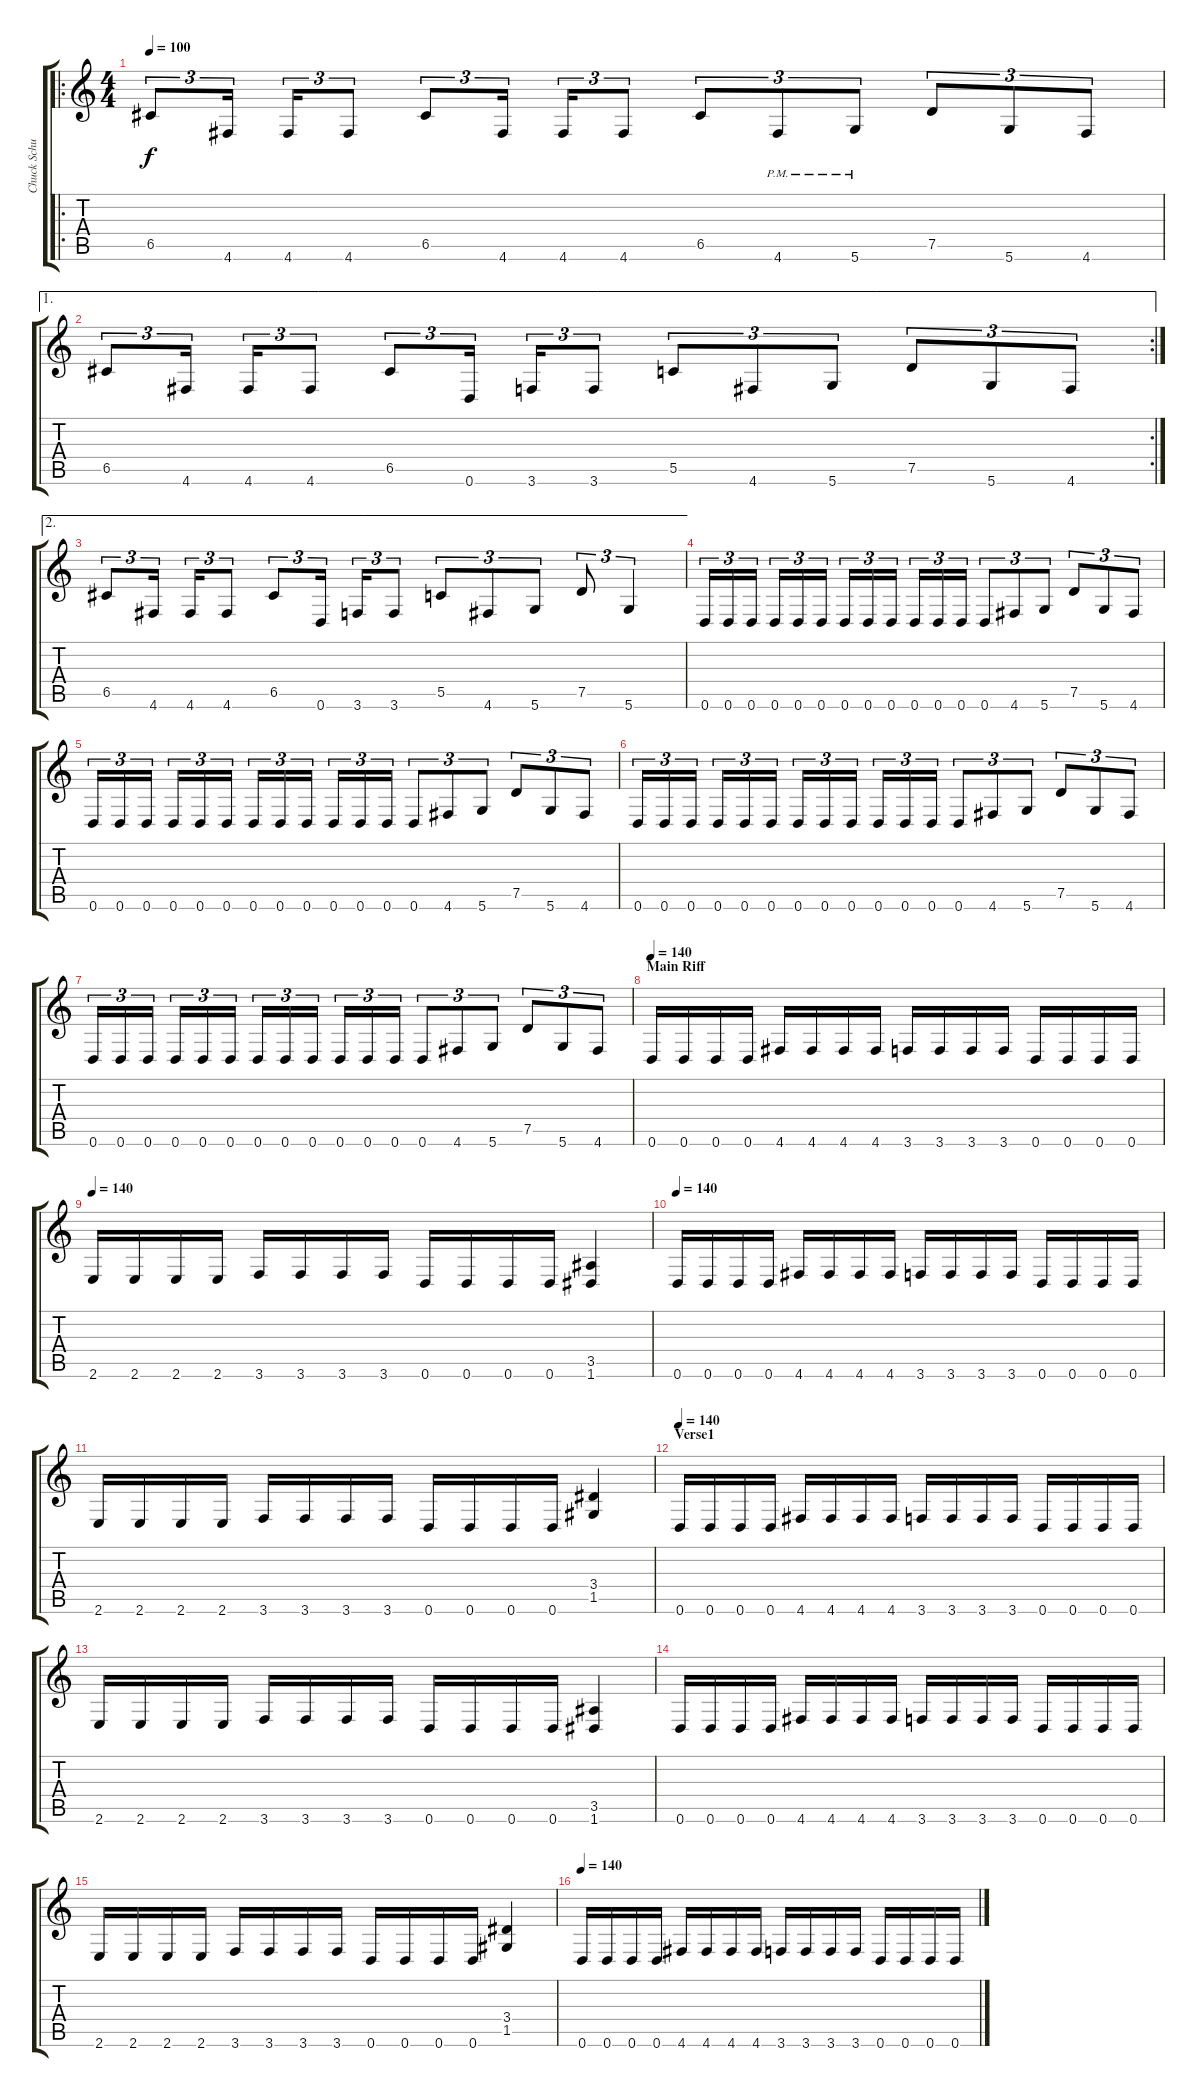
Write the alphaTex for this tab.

\track ("Chuck Schuldiner" "Chuck Schu") {instrument distortionguitar}
\staff {score tabs}
\tuning (D4 A3 F3 C3 G2 D2) {hide}
\ro
\ts (4 4)
\tempo 100
\clef g2
\ks c
6.5.8{tu (3 2) dy f instrument distortionguitar} 4.6.16{tu (3 2)} 4.6.16{tu (3 2)} 4.6.8{tu (3 2)} 6.5.8{tu (3 2)} 4.6.16{tu (3 2)} 4.6.16{tu (3 2)} 4.6.8{tu (3 2)} 6.5.8{tu (3 2)} 4.6{pm}.8{tu (3 2)} 5.6{pm}.8{tu (3 2)} 7.5.8{tu (3 2)} 5.6.8{tu (3 2)} 4.6.8{tu (3 2)} |
\ae 1
\rc 2
6.5.8{tu (3 2)} 4.6.16{tu (3 2)} 4.6.16{tu (3 2)} 4.6.8{tu (3 2)} 6.5.8{tu (3 2)} 0.6.16{tu (3 2)} 3.6.16{tu (3 2)} 3.6.8{tu (3 2)} 5.5.8{tu (3 2)} 4.6.8{tu (3 2)} 5.6.8{tu (3 2)} 7.5.8{tu (3 2)} 5.6.8{tu (3 2)} 4.6.8{tu (3 2)} |
\ae 2
6.5.8{tu (3 2)} 4.6.16{tu (3 2)} 4.6.16{tu (3 2)} 4.6.8{tu (3 2)} 6.5.8{tu (3 2)} 0.6.16{tu (3 2)} 3.6.16{tu (3 2)} 3.6.8{tu (3 2)} 5.5.8{tu (3 2)} 4.6.8{tu (3 2)} 5.6.8{tu (3 2)} 7.5.8{tu (3 2)} 5.6.4{tu (3 2)} |
0.6.16{tu (3 2)} 0.6.16{tu (3 2)} 0.6.16{tu (3 2)} 0.6.16{tu (3 2)} 0.6.16{tu (3 2)} 0.6.16{tu (3 2)} 0.6.16{tu (3 2)} 0.6.16{tu (3 2)} 0.6.16{tu (3 2)} 0.6.16{tu (3 2)} 0.6.16{tu (3 2)} 0.6.16{tu (3 2)} 0.6.8{tu (3 2)} 4.6.8{tu (3 2)} 5.6.8{tu (3 2)} 7.5.8{tu (3 2)} 5.6.8{tu (3 2)} 4.6.8{tu (3 2)} |
0.6.16{tu (3 2)} 0.6.16{tu (3 2)} 0.6.16{tu (3 2)} 0.6.16{tu (3 2)} 0.6.16{tu (3 2)} 0.6.16{tu (3 2)} 0.6.16{tu (3 2)} 0.6.16{tu (3 2)} 0.6.16{tu (3 2)} 0.6.16{tu (3 2)} 0.6.16{tu (3 2)} 0.6.16{tu (3 2)} 0.6.8{tu (3 2)} 4.6.8{tu (3 2)} 5.6.8{tu (3 2)} 7.5.8{tu (3 2)} 5.6.8{tu (3 2)} 4.6.8{tu (3 2)} |
0.6.16{tu (3 2)} 0.6.16{tu (3 2)} 0.6.16{tu (3 2)} 0.6.16{tu (3 2)} 0.6.16{tu (3 2)} 0.6.16{tu (3 2)} 0.6.16{tu (3 2)} 0.6.16{tu (3 2)} 0.6.16{tu (3 2)} 0.6.16{tu (3 2)} 0.6.16{tu (3 2)} 0.6.16{tu (3 2)} 0.6.8{tu (3 2)} 4.6.8{tu (3 2)} 5.6.8{tu (3 2)} 7.5.8{tu (3 2)} 5.6.8{tu (3 2)} 4.6.8{tu (3 2)} |
0.6.16{tu (3 2)} 0.6.16{tu (3 2)} 0.6.16{tu (3 2)} 0.6.16{tu (3 2)} 0.6.16{tu (3 2)} 0.6.16{tu (3 2)} 0.6.16{tu (3 2)} 0.6.16{tu (3 2)} 0.6.16{tu (3 2)} 0.6.16{tu (3 2)} 0.6.16{tu (3 2)} 0.6.16{tu (3 2)} 0.6.8{tu (3 2)} 4.6.8{tu (3 2)} 5.6.8{tu (3 2)} 7.5.8{tu (3 2)} 5.6.8{tu (3 2)} 4.6.8{tu (3 2)} |
\section ("" "Main Riff")
\tempo 140
0.6.16 0.6.16 0.6.16 0.6.16 4.6.16 4.6.16 4.6.16 4.6.16 3.6.16 3.6.16 3.6.16 3.6.16 0.6.16 0.6.16 0.6.16 0.6.16 |
\tempo 140
2.6.16 2.6.16 2.6.16 2.6.16 3.6.16 3.6.16 3.6.16 3.6.16 0.6.16 0.6.16 0.6.16 0.6.16 (3.5 1.6).4 |
\tempo 140
0.6.16 0.6.16 0.6.16 0.6.16 4.6.16 4.6.16 4.6.16 4.6.16 3.6.16 3.6.16 3.6.16 3.6.16 0.6.16 0.6.16 0.6.16 0.6.16 |
2.6.16 2.6.16 2.6.16 2.6.16 3.6.16 3.6.16 3.6.16 3.6.16 0.6.16 0.6.16 0.6.16 0.6.16 (3.4 1.5).4 |
\section ("" "Verse1")
\tempo 140
0.6.16 0.6.16 0.6.16 0.6.16 4.6.16 4.6.16 4.6.16 4.6.16 3.6.16 3.6.16 3.6.16 3.6.16 0.6.16 0.6.16 0.6.16 0.6.16 |
2.6.16 2.6.16 2.6.16 2.6.16 3.6.16 3.6.16 3.6.16 3.6.16 0.6.16 0.6.16 0.6.16 0.6.16 (3.5 1.6).4 |
0.6.16 0.6.16 0.6.16 0.6.16 4.6.16 4.6.16 4.6.16 4.6.16 3.6.16 3.6.16 3.6.16 3.6.16 0.6.16 0.6.16 0.6.16 0.6.16 |
2.6.16 2.6.16 2.6.16 2.6.16 3.6.16 3.6.16 3.6.16 3.6.16 0.6.16 0.6.16 0.6.16 0.6.16 (3.4 1.5).4 |
\tempo 140
0.6.16 0.6.16 0.6.16 0.6.16 4.6.16 4.6.16 4.6.16 4.6.16 3.6.16 3.6.16 3.6.16 3.6.16 0.6.16 0.6.16 0.6.16 0.6.16
